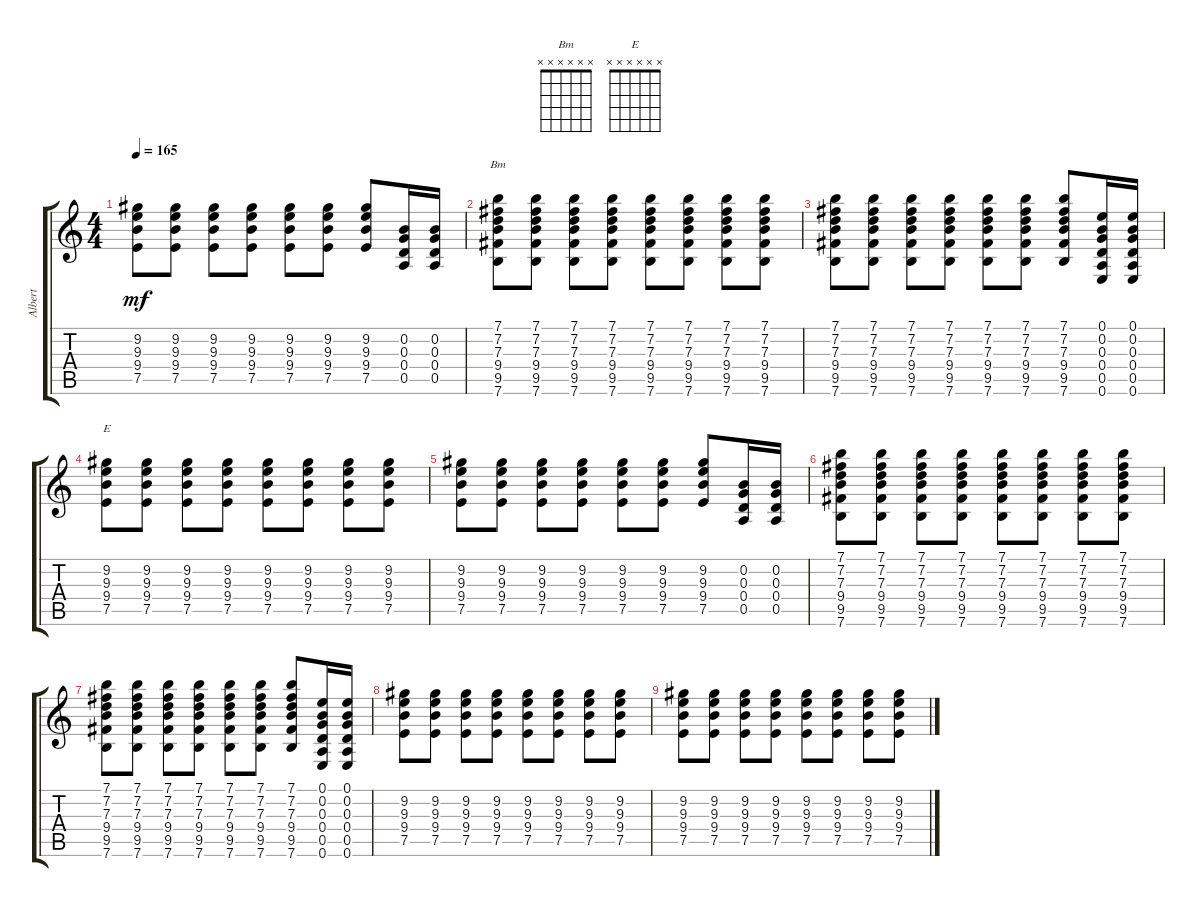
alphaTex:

\track ("Albert" "Albert") {instrument distortionguitar}
\staff {score tabs}
\tuning (E4 B3 G3 D3 A2 E2) {hide}
\chord ("Bm" x x x x x x)
\chord ("E" x x x x x x)
\ts (4 4)
\tempo 165
\clef g2
\ks c
(9.2 9.3 9.4 7.5).8{dy mf} (9.2 9.3 9.4 7.5).8 (9.2 9.3 9.4 7.5).8 (9.2 9.3 9.4 7.5).8 (9.2 9.3 9.4 7.5).8 (9.2 9.3 9.4 7.5).8 (9.2 9.3 9.4 7.5).8 (0.2 0.3 0.4 0.5).16 (0.2 0.3 0.4 0.5).16 |
(7.1 7.2 7.3 9.4 9.5 7.6).8{ch "Bm"} (7.1 7.2 7.3 9.4 9.5 7.6).8 (7.1 7.2 7.3 9.4 9.5 7.6).8 (7.1 7.2 7.3 9.4 9.5 7.6).8 (7.1 7.2 7.3 9.4 9.5 7.6).8 (7.1 7.2 7.3 9.4 9.5 7.6).8 (7.1 7.2 7.3 9.4 9.5 7.6).8 (7.1 7.2 7.3 9.4 9.5 7.6).8 |
(7.1 7.2 7.3 9.4 9.5 7.6).8 (7.1 7.2 7.3 9.4 9.5 7.6).8 (7.1 7.2 7.3 9.4 9.5 7.6).8 (7.1 7.2 7.3 9.4 9.5 7.6).8 (7.1 7.2 7.3 9.4 9.5 7.6).8 (7.1 7.2 7.3 9.4 9.5 7.6).8 (7.1 7.2 7.3 9.4 9.5 7.6).8 (0.1 0.2 0.3 0.4 0.5 0.6).16 (0.1 0.2 0.3 0.4 0.5 0.6).16 |
(9.2 9.3 9.4 7.5).8{ch "E"} (9.2 9.3 9.4 7.5).8 (9.2 9.3 9.4 7.5).8 (9.2 9.3 9.4 7.5).8 (9.2 9.3 9.4 7.5).8 (9.2 9.3 9.4 7.5).8 (9.2 9.3 9.4 7.5).8 (9.2 9.3 9.4 7.5).8 |
(9.2 9.3 9.4 7.5).8 (9.2 9.3 9.4 7.5).8 (9.2 9.3 9.4 7.5).8 (9.2 9.3 9.4 7.5).8 (9.2 9.3 9.4 7.5).8 (9.2 9.3 9.4 7.5).8 (9.2 9.3 9.4 7.5).8 (0.2 0.3 0.4 0.5).16 (0.2 0.3 0.4 0.5).16 |
(7.1 7.2 7.3 9.4 9.5 7.6).8 (7.1 7.2 7.3 9.4 9.5 7.6).8 (7.1 7.2 7.3 9.4 9.5 7.6).8 (7.1 7.2 7.3 9.4 9.5 7.6).8 (7.1 7.2 7.3 9.4 9.5 7.6).8 (7.1 7.2 7.3 9.4 9.5 7.6).8 (7.1 7.2 7.3 9.4 9.5 7.6).8 (7.1 7.2 7.3 9.4 9.5 7.6).8 |
(7.1 7.2 7.3 9.4 9.5 7.6).8 (7.1 7.2 7.3 9.4 9.5 7.6).8 (7.1 7.2 7.3 9.4 9.5 7.6).8 (7.1 7.2 7.3 9.4 9.5 7.6).8 (7.1 7.2 7.3 9.4 9.5 7.6).8 (7.1 7.2 7.3 9.4 9.5 7.6).8 (7.1 7.2 7.3 9.4 9.5 7.6).8 (0.1 0.2 0.3 0.4 0.5 0.6).16 (0.1 0.2 0.3 0.4 0.5 0.6).16 |
(9.2 9.3 9.4 7.5).8 (9.2 9.3 9.4 7.5).8 (9.2 9.3 9.4 7.5).8 (9.2 9.3 9.4 7.5).8 (9.2 9.3 9.4 7.5).8 (9.2 9.3 9.4 7.5).8 (9.2 9.3 9.4 7.5).8 (9.2 9.3 9.4 7.5).8 |
(9.2 9.3 9.4 7.5).8 (9.2 9.3 9.4 7.5).8 (9.2 9.3 9.4 7.5).8 (9.2 9.3 9.4 7.5).8 (9.2 9.3 9.4 7.5).8 (9.2 9.3 9.4 7.5).8 (9.2 9.3 9.4 7.5).8 (9.2 9.3 9.4 7.5).8
